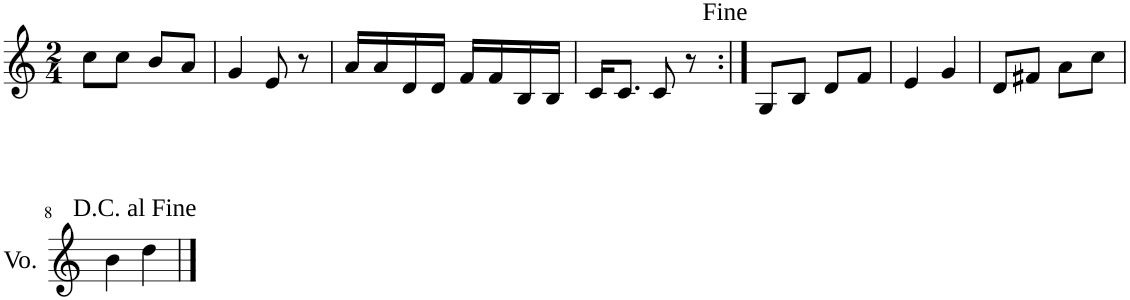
**kern
*part1
*staff1
*I"Voice
*I'Vo.
*clefG2
*k[]
*M2/4
=1
8cc\L
8cc\J
8b/L
8a/J
=2
4g/
8e/
8r
=3
16a/LL
16a/
16d/
16d/JJ
16f/LL
16f/
16B/
16B/JJ
=4
16c/KL
8.c/J
8c/
8r
!LO:TX:a:t=<font face="Times New Roman"/>Fine
=5:|!
8G/L
8B/J
8d/L
8f/J
=6
4e/
4g/
=7
8d/L
8f#X/J
8a\L
8cc\J
!!LO:LB:g=z
=8
4b\
4dd\
!LO:TX:a:t=<font face="Times New Roman"/>D.C. al Fine
==
*-
